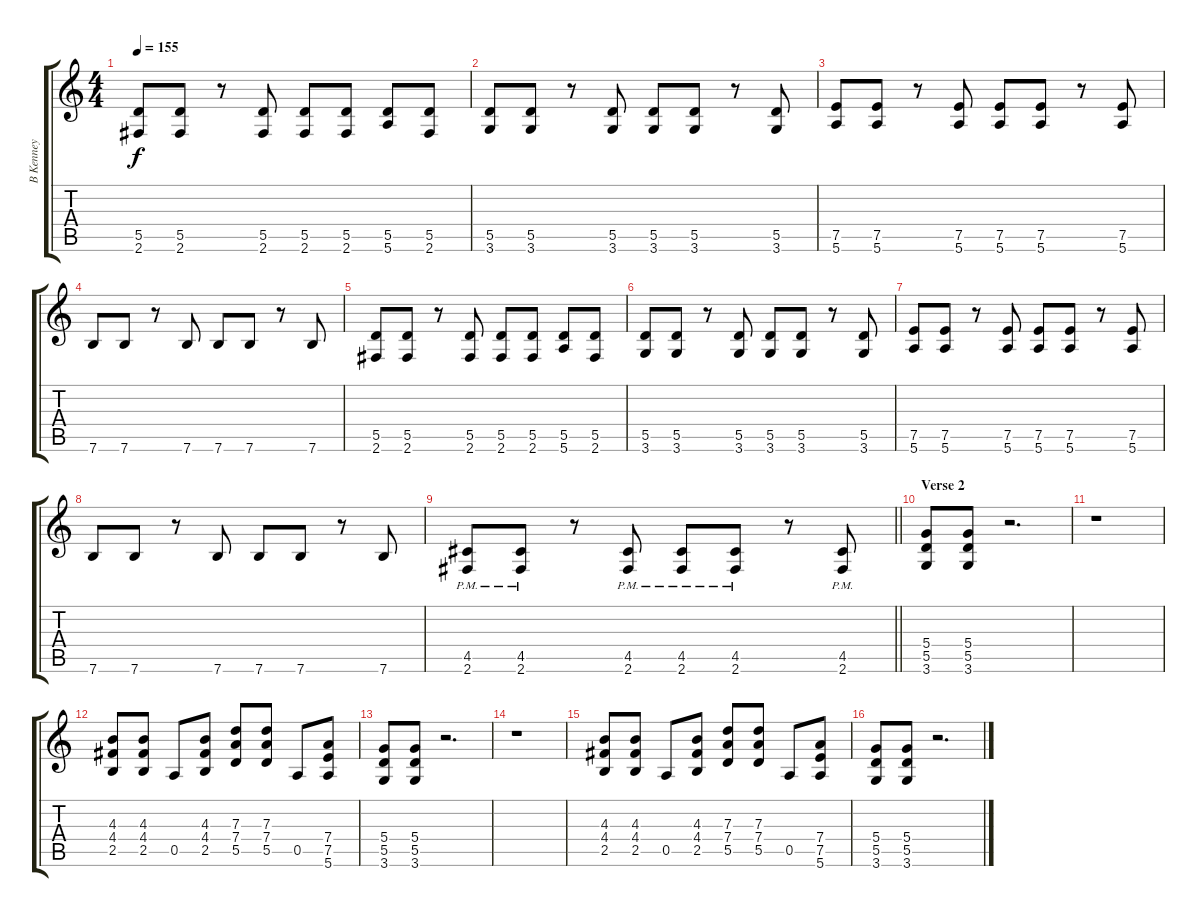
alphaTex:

\track ("B Kenney" "B Kenney") {instrument distortionguitar}
\staff {score tabs}
\tuning (E4 B3 G3 D3 A2 E2) {hide}
\ts (4 4)
\tempo 155
\clef g2
\ks c
(5.5 2.6).8{dy f} (5.5 2.6).8 r.8 (5.5 2.6).8 (5.5 2.6).8 (5.5 2.6).8 (5.5 5.6).8 (5.5 2.6).8 |
(5.5 3.6).8 (5.5 3.6).8 r.8 (5.5 3.6).8 (5.5 3.6).8 (5.5 3.6).8 r.8 (5.5 3.6).8 |
(7.5 5.6).8 (7.5 5.6).8 r.8 (7.5 5.6).8 (7.5 5.6).8 (7.5 5.6).8 r.8 (7.5 5.6).8 |
7.6.8 7.6.8 r.8 7.6.8 7.6.8 7.6.8 r.8 7.6.8 |
(5.5 2.6).8 (5.5 2.6).8 r.8 (5.5 2.6).8 (5.5 2.6).8 (5.5 2.6).8 (5.5 5.6).8 (5.5 2.6).8 |
(5.5 3.6).8 (5.5 3.6).8 r.8 (5.5 3.6).8 (5.5 3.6).8 (5.5 3.6).8 r.8 (5.5 3.6).8 |
(7.5 5.6).8 (7.5 5.6).8 r.8 (7.5 5.6).8 (7.5 5.6).8 (7.5 5.6).8 r.8 (7.5 5.6).8 |
7.6.8 7.6.8 r.8 7.6.8 7.6.8 7.6.8 r.8 7.6.8 |
\barLineRight lightlight
(4.5{pm} 2.6{pm}).8 (4.5{pm} 2.6{pm}).8 r.8 (4.5{pm} 2.6{pm}).8 (4.5{pm} 2.6{pm}).8 (4.5{pm} 2.6{pm}).8 r.8 (4.5{pm} 2.6{pm}).8 |
\section ("" "Verse 2")
(5.4 5.5 3.6).8 (5.4 5.5 3.6).8 r.2{d} |
r.1 |
(4.3 4.4 2.5).8 (4.3 4.4 2.5).8 0.5.8 (4.3 4.4 2.5).8 (7.3 7.4 5.5).8 (7.3 7.4 5.5).8 0.5.8 (7.4 7.5 5.6).8 |
(5.4 5.5 3.6).8 (5.4 5.5 3.6).8 r.2{d} |
r.1 |
(4.3 4.4 2.5).8 (4.3 4.4 2.5).8 0.5.8 (4.3 4.4 2.5).8 (7.3 7.4 5.5).8 (7.3 7.4 5.5).8 0.5.8 (7.4 7.5 5.6).8 |
(5.4 5.5 3.6).8 (5.4 5.5 3.6).8 r.2{d}
